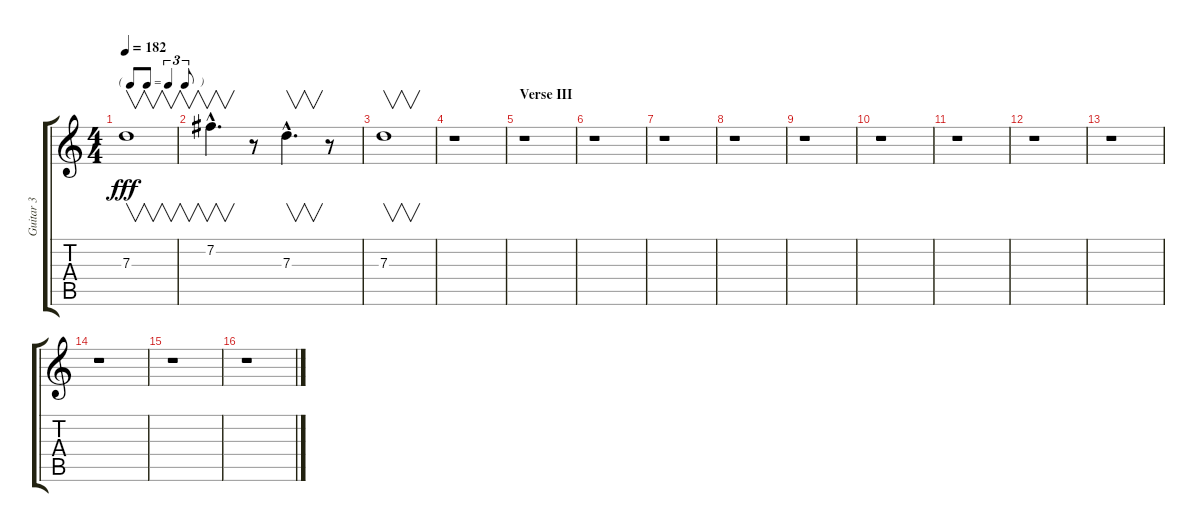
\track ("Guitar 3" "Guitar 3") {instrument distortionguitar}
\staff {score tabs}
\tuning (E4 B3 G3 D3 A2 E2) {hide}
\ts (4 4)
\tf triplet8th
\tempo 182
\clef g2
\ks c
7.3.1{v dy fff} |
7.2{hac}.4{v d} r.8 7.3{hac}.4{v d} r.8 |
7.3.1{v} |
r.1 |
\section ("" "Verse III")
r.1 |
r.1 |
r.1 |
r.1 |
r.1 |
r.1 |
r.1 |
r.1 |
r.1 |
r.1 |
r.1 |
r.1
